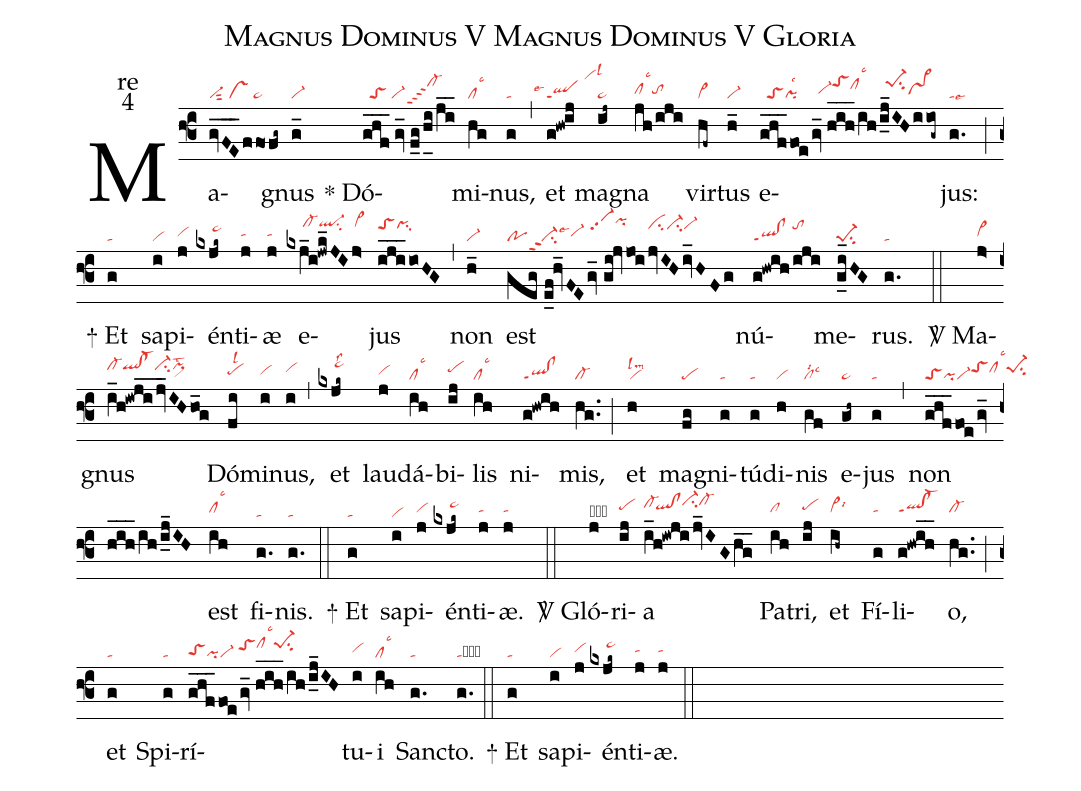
name:Magnus Dominus V Magnus Dominus V Gloria;
office-part:re;
mode:4;
nabc-lines:1;
%%
(f3) Ma(gvFE___ffo/fg~|vi-sut2/vs/pe~)gnus(g_|vi-) <sp>*</sp>
Dó(g_h_f_2//gv_//f_g/h_i/ji__|//toS/vi-cl-hkppt4)mi(hg|cllsc3)nus,(g|ta) (,)
et(g!hw@ij|````qlppt1lse4/vihnlsl3) ma(ij~|pe~)gna(jh/iji|clhhlsc3tohh) vir(hf~|vi>)tus(h_|vi-)
e(ghf___foe|//toSpilsc2|/gv_2//hih___/ih|//vi-hhtoShkclhjlsc3|/i_j_IHiiog~|//pe-1hksu2vs>hh)jus:(g.|talse6) (;)

<sp>+</sp> Et(g|ta) sa(i|vi)pi(j|vihh)én(kxjk~|/////pe~hj)ti(j|tahh)æ(j|tahh)
e(kxj_i!jwk_JIj>|/////cl-hlql-hlsu2vi>hl)jus(iji___ioHG|toShkpihksu1) (,)
non(h_|vi-) est(geg//e_f!hv_FEgv_//gi@jvjoi|povi-ppt2su2vi-hhlse4//vi-hkpp2pihm|jvIHiv_HFg|cihkci-hkvi-hk)
nú(g!hwih/iji|ql!clppt1/tohk)me(g_i_HG|pe-1su2)rus.(g.|ta) (::)

<sp>V/</sp> Ma(j>|vi>hh)gnus(i_h!iwji__/jv_IHho_g|cl-hjqlhj!cl-hjci-hjpi>hjlst2)
Dó(fi|pehhlsl2)mi(i|vihh)nus,(i|vihi) (,)
et(kxjk~|/////pe~hklss2) lau(j|vihh)dá(ih|cllsc3)bi(ij|pehi)lis(ih|cllsc3)
ni(g!hwih|ql!clppt1)mis,(hg..|cl-) (;)
et(h|vilslm2) ma(fg|pe)gni(g|ta)tú(g|ta)di(h|vi)nis(gf|cllsc3lsi2) e(gh~|pe~)jus(g|ta) (,)
non(ghf___foe/gv_2//hih___/ih/i_j_IH|toSpivi-toShiclhilsc3pe-1hisu2)
est(ih|clhhlsc3) fi(g.|ta)nis.(g.|ta) (::)

<sp>+</sp> Et(g|ta) sa(i|vi)pi(j|vihh)én(kxjk~|/////pe~hj)ti(j|tahh)æ.(j|tahh) (::)

<sp>V/</sp> Gló(j|obvihi)ri(ij|pehi)a(i_h!iwji/jv_IGh_g_|cl-hj`qlhi!clhici-hkcl-hk) Pa(ih|clhh)tri,(ij|pehi) et(ih~|vi>hhlsi6) Fí(g|tahh)li(g!hwi_h_|qlhh!cl-hhppt1)o,(hg..|cl-hh) (;) et(g|ta) Spi(g|ta)rí(g_h_f_foe/gv_2//h_i_h_/ih/i_j_IH|toShgpivi-/toShiclhjlsc3pe-1hjsu2)tu(i|vihh)i(ih|cllsc3) Sanc(g.|ta)to.(g.|tacb) (::)

<sp>+</sp> Et(g|ta) sa(i|vi)pi(j|vihh)én(kxjk~|/////pe~hj)ti(j|tahh)æ.(j|tahh) (::)
